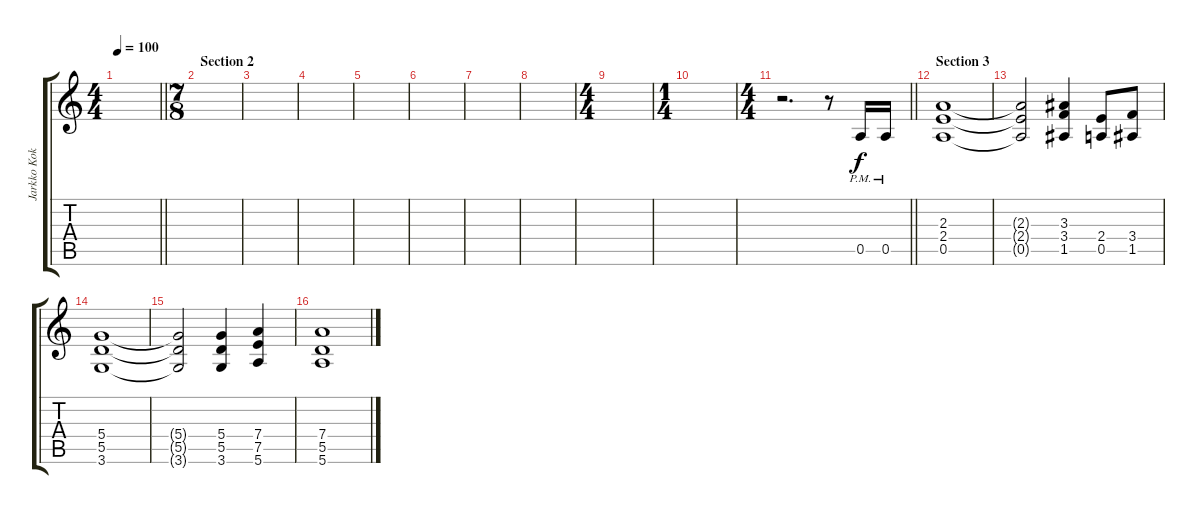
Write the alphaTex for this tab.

\track ("Jarkko Kokko (guitar) " "Jarkko Kok") {instrument distortionguitar}
\staff {score tabs}
\tuning (E4 B3 G3 D3 A2 E2) {hide}
\ts (4 4)
\tempo 100
\clef g2
\barLineRight lightlight
\ks aminor
|
\ts (7 8)
\section ("" "Section 2")
|
|
|
|
|
|
|
\ts (4 4)
|
\ts (1 4)
|
\ts (4 4)
\barLineRight lightlight
r.2{d} r.8 0.5{pm}.16 0.5{pm}.16 |
\section ("" "Section 3")
(2.3 2.4 0.5).1 |
(2.3{t} 2.4{t} 0.5{t}).2 (3.3 3.4 1.5).4 (2.4 0.5).8 (3.4 1.5).8 |
(5.4 5.5 3.6).1 |
(5.4{t} 5.5{t} 3.6{t}).2 (5.4 5.5 3.6).4 (7.4 7.5 5.6).4 |
(7.4 5.5 5.6).1
